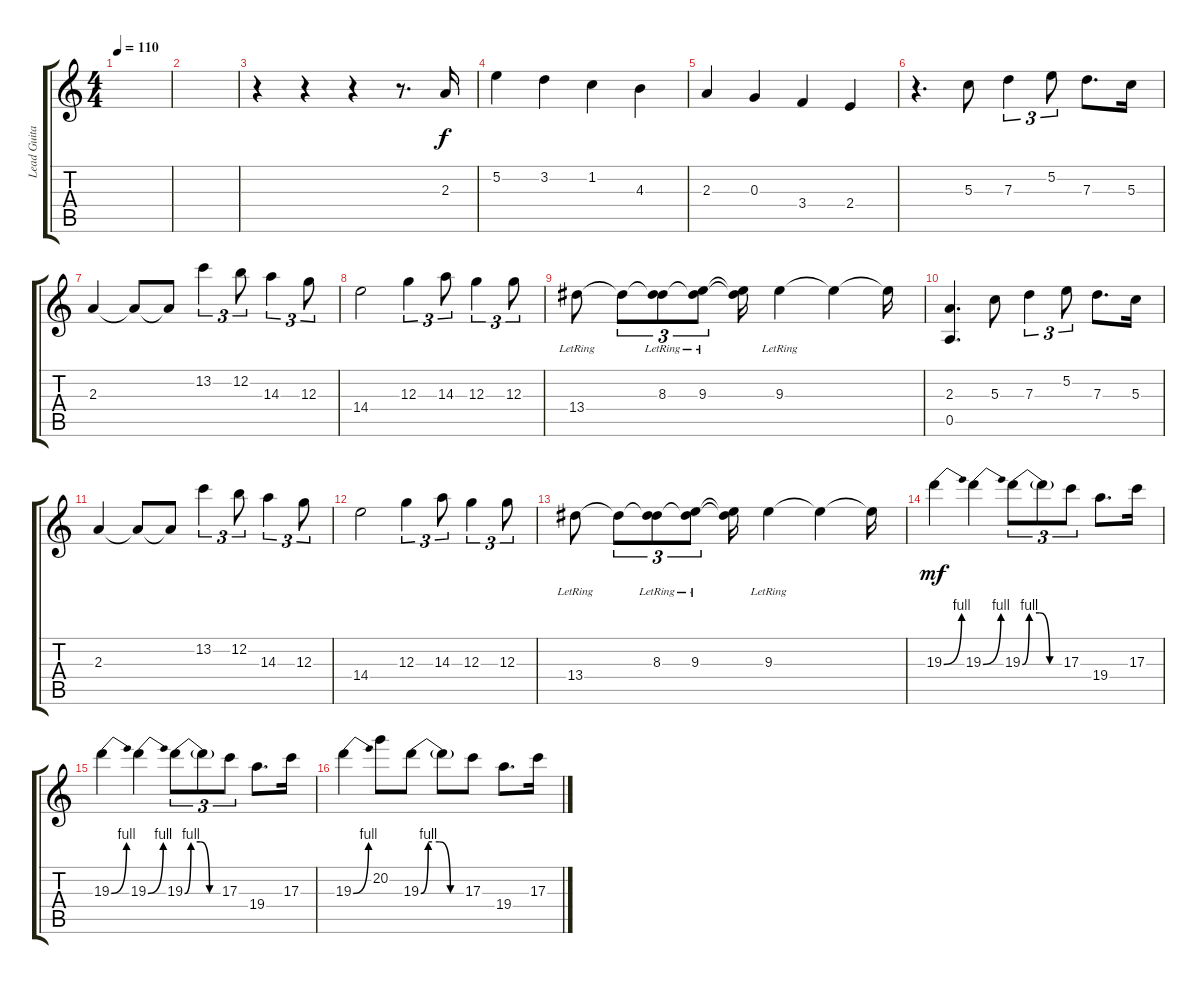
\track ("Lead Guitar - Noel Gallagher" "Lead Guita") {instrument overdrivenguitar}
\staff {score tabs}
\tuning (E4 B3 G3 D3 A2 E2) {hide}
\ts (4 4)
\tempo 110
\clef g2
\ks c
|
|
r.4{volume 12 instrument distortionguitar} r.4 r.4 r.8{d} 2.3.16 |
5.2.4 3.2.4 1.2.4 4.3.4 |
2.3.4 0.3.4 3.4.4 2.4.4 |
r.4{d} 5.3.8 7.3.4{tu (3 2)} 5.2.8{tu (3 2)} 7.3.8{d} 5.3.16 |
2.3.4 2.3{t}.8 2.3{t}.8 13.2.4{tu (3 2)} 12.2.8{tu (3 2)} 14.3.4{tu (3 2)} 12.3.8{tu (3 2)} |
14.4.2 12.3.4{tu (3 2)} 14.3.8{tu (3 2)} 12.3.4{tu (3 2)} 12.3.8{tu (3 2)} |
13.4{lr}.8 13.4{t}.8{tu (3 2)} (8.3{lr} 13.4{t}).8{tu (3 2)} (9.3{lr} 13.4{t}).8{tu (3 2)} (9.3{t} 13.4{t}).16 9.3{lr}.4 9.3{t}.4 9.3{t}.16 |
(2.3 0.5).4{d} 5.3.8 7.3.4{tu (3 2)} 5.2.8{tu (3 2)} 7.3.8{d} 5.3.16 |
2.3.4 2.3{t}.8 2.3{t}.8 13.2.4{tu (3 2)} 12.2.8{tu (3 2)} 14.3.4{tu (3 2)} 12.3.8{tu (3 2)} |
14.4.2 12.3.4{tu (3 2)} 14.3.8{tu (3 2)} 12.3.4{tu (3 2)} 12.3.8{tu (3 2)} |
13.4{lr}.8 13.4{t}.8{tu (3 2)} (8.3{lr} 13.4{t}).8{tu (3 2)} (9.3{lr} 13.4{t}).8{tu (3 2)} (9.3{t} 13.4{t}).16 9.3{lr}.4 9.3{t}.4 9.3{t}.16 |
19.3{be (bend 0 0 60 4)}.4{dy mf instrument overdrivenguitar} 19.3{be (bend 0 0 60 4)}.4 19.3{be (custom 0 0 10 4 25 4 40 0 60 0)}.8{tu (3 2)} 19.3{t}.8{tu (3 2)} 17.3.8{tu (3 2)} 19.4.8{d} 17.3.16 |
19.3{be (bend 0 0 60 4)}.4 19.3{be (bend 0 0 60 4)}.4 19.3{be (custom 0 0 10 4 25 4 40 0 60 0)}.8{tu (3 2)} 19.3{t}.8{tu (3 2)} 17.3.8{tu (3 2)} 19.4.8{d} 17.3.16 |
19.3{be (bend 0 0 60 4)}.4 20.2.8 19.3{be (custom 0 0 10 4 25 4 40 0 60 0)}.8 19.3{t}.8 17.3.8 19.4.8{d} 17.3.16
